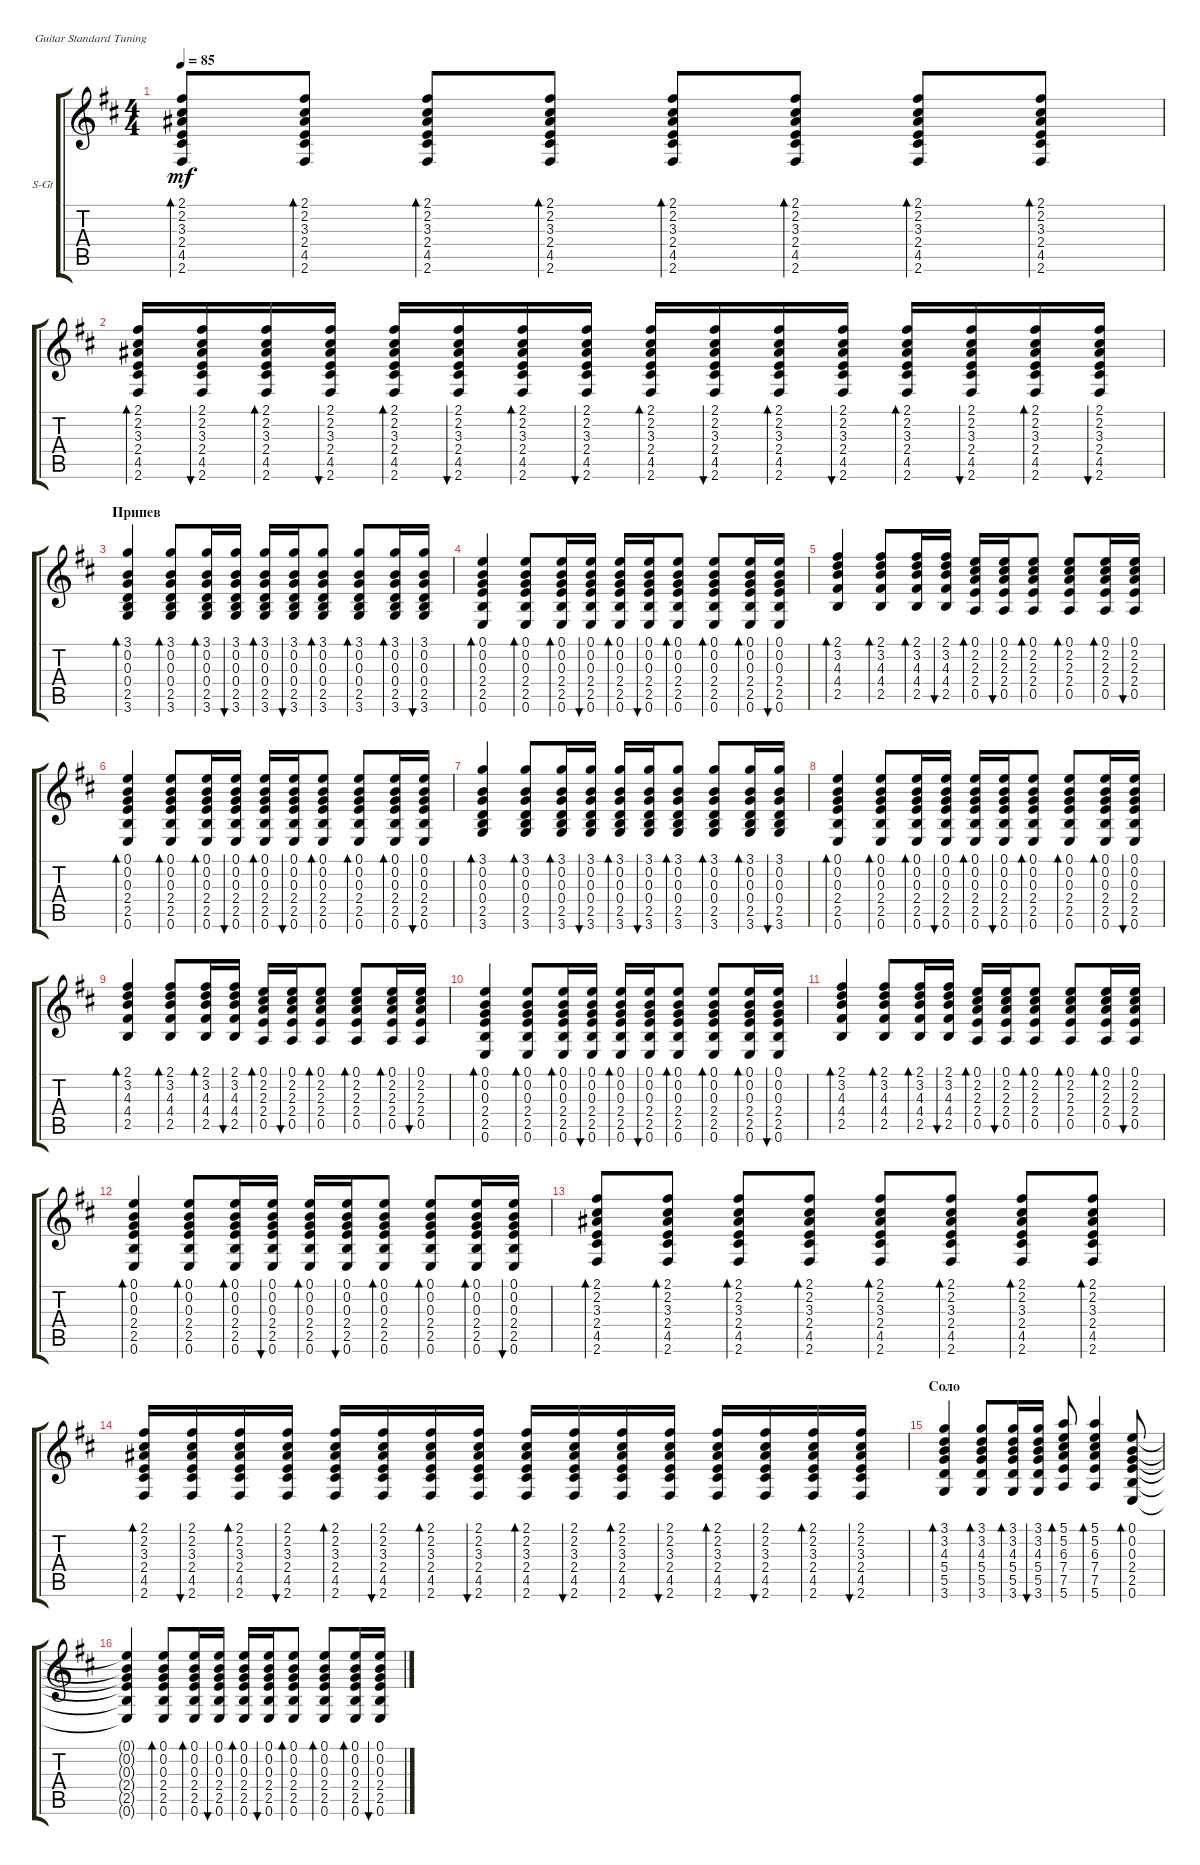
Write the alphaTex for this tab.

\defaultSystemsLayout 4
\bracketExtendMode groupsimilarinstruments
\firstSystemTrackNameOrientation horizontal
\otherSystemsTrackNameOrientation horizontal
\track ("Steel Guitar" "S-Gt") {instrument acousticguitarsteel}
\staff {score tabs}
\tuning (E4 B3 G3 D3 A2 E2)
\ts (4 4)
\tempo 85
\clef g2
\ks bminor
(4.5 2.4 3.3 2.2 2.1 2.6).8{bd 30 dy mf} (4.5 2.4 3.3 2.2 2.1 2.6).8{bd 30} (4.5 2.4 3.3 2.2 2.1 2.6).8{bd 30} (4.5 2.4 3.3 2.2 2.1 2.6).8{bd 30} (4.5 2.4 3.3 2.2 2.1 2.6).8{bd 30} (4.5 2.4 3.3 2.2 2.1 2.6).8{bd 30} (4.5 2.4 3.3 2.2 2.1 2.6).8{bd 30} (4.5 2.4 3.3 2.2 2.1 2.6).8{bd 30} |
(4.5 2.4 3.3 2.2 2.1 2.6).16{bd 30} (4.5 2.4 3.3 2.2 2.1 2.6).16{bu 30} (4.5 2.4 3.3 2.2 2.1 2.6).16{bd 30} (4.5 2.4 3.3 2.2 2.1 2.6).16{bu 30} (4.5 2.4 3.3 2.2 2.1 2.6).16{bd 30} (4.5 2.4 3.3 2.2 2.1 2.6).16{bu 30} (4.5 2.4 3.3 2.2 2.1 2.6).16{bd 30} (4.5 2.4 3.3 2.2 2.1 2.6).16{bu 30} (4.5 2.4 3.3 2.2 2.1 2.6).16{bd 30} (4.5 2.4 3.3 2.2 2.1 2.6).16{bu 30} (4.5 2.4 3.3 2.2 2.1 2.6).16{bd 30} (4.5 2.4 3.3 2.2 2.1 2.6).16{bu 30} (4.5 2.4 3.3 2.2 2.1 2.6).16{bd 30} (4.5 2.4 3.3 2.2 2.1 2.6).16{bu 30} (4.5 2.4 3.3 2.2 2.1 2.6).16{bd 30} (4.5 2.4 3.3 2.2 2.1 2.6).16{bu 30} |
\section ("" "Припев")
(2.5 0.4 0.3 0.2 3.1 3.6).4{bd 30} (2.5 0.4 0.3 0.2 3.1 3.6).8{bd 30} (2.5 0.4 0.3 0.2 3.1 3.6).16{bd 30} (2.5 0.4 0.3 0.2 3.1 3.6).16{bu 30} (2.5 0.4 0.3 0.2 3.1 3.6).16{bd 30} (2.5 0.4 0.3 0.2 3.1 3.6).16{bu 30} (2.5 0.4 0.3 0.2 3.1 3.6).8{bd 30} (2.5 0.4 0.3 0.2 3.1 3.6).8{bd 30} (2.5 0.4 0.3 0.2 3.1 3.6).16{bd 30} (2.5 0.4 0.3 0.2 3.1 3.6).16{bu 30} |
(2.5 2.4 0.3 0.2 0.1 0.6).4{bd 30} (2.5 2.4 0.3 0.2 0.1 0.6).8{bd 30} (2.5 2.4 0.3 0.2 0.1 0.6).16{bd 30} (2.5 2.4 0.3 0.2 0.1 0.6).16{bu 30} (2.5 2.4 0.3 0.2 0.1 0.6).16{bd 30} (2.5 2.4 0.3 0.2 0.1 0.6).16{bu 30} (2.5 2.4 0.3 0.2 0.1 0.6).8{bd 30} (2.5 2.4 0.3 0.2 0.1 0.6).8{bd 30} (2.5 2.4 0.3 0.2 0.1 0.6).16{bd 30} (2.5 2.4 0.3 0.2 0.1 0.6).16{bu 30} |
(2.5 4.4 4.3 3.2 2.1).4{bd 30} (2.5 4.4 4.3 3.2 2.1).8{bd 30} (2.5 4.4 4.3 3.2 2.1).16{bd 30} (2.5 4.4 4.3 3.2 2.1).16{bu 30} (0.5 2.4 2.3 2.2 0.1).16{bd 30} (0.5 2.4 2.3 2.2 0.1).16{bu 30} (0.5 2.4 2.3 2.2 0.1).8{bd 30} (0.5 2.4 2.3 2.2 0.1).8{bd 30} (0.5 2.4 2.3 2.2 0.1).16{bd 30} (0.5 2.4 2.3 2.2 0.1).16{bu 30} |
(2.5 2.4 0.3 0.2 0.1 0.6).4{bd 30} (2.5 2.4 0.3 0.2 0.1 0.6).8{bd 30} (2.5 2.4 0.3 0.2 0.1 0.6).16{bd 30} (2.5 2.4 0.3 0.2 0.1 0.6).16{bu 30} (2.5 2.4 0.3 0.2 0.1 0.6).16{bd 30} (2.5 2.4 0.3 0.2 0.1 0.6).16{bu 30} (2.5 2.4 0.3 0.2 0.1 0.6).8{bd 30} (2.5 2.4 0.3 0.2 0.1 0.6).8{bd 30} (2.5 2.4 0.3 0.2 0.1 0.6).16{bd 30} (2.5 2.4 0.3 0.2 0.1 0.6).16{bu 30} |
(2.5 0.4 0.3 0.2 3.1 3.6).4{bd 30} (2.5 0.4 0.3 0.2 3.1 3.6).8{bd 30} (2.5 0.4 0.3 0.2 3.1 3.6).16{bd 30} (2.5 0.4 0.3 0.2 3.1 3.6).16{bu 30} (2.5 0.4 0.3 0.2 3.1 3.6).16{bd 30} (2.5 0.4 0.3 0.2 3.1 3.6).16{bu 30} (2.5 0.4 0.3 0.2 3.1 3.6).8{bd 30} (2.5 0.4 0.3 0.2 3.1 3.6).8{bd 30} (2.5 0.4 0.3 0.2 3.1 3.6).16{bd 30} (2.5 0.4 0.3 0.2 3.1 3.6).16{bu 30} |
(2.5 2.4 0.3 0.2 0.1 0.6).4{bd 30} (2.5 2.4 0.3 0.2 0.1 0.6).8{bd 30} (2.5 2.4 0.3 0.2 0.1 0.6).16{bd 30} (2.5 2.4 0.3 0.2 0.1 0.6).16{bu 30} (2.5 2.4 0.3 0.2 0.1 0.6).16{bd 30} (2.5 2.4 0.3 0.2 0.1 0.6).16{bu 30} (2.5 2.4 0.3 0.2 0.1 0.6).8{bd 30} (2.5 2.4 0.3 0.2 0.1 0.6).8{bd 30} (2.5 2.4 0.3 0.2 0.1 0.6).16{bd 30} (2.5 2.4 0.3 0.2 0.1 0.6).16{bu 30} |
(2.5 4.4 4.3 3.2 2.1).4{bd 30} (2.5 4.4 4.3 3.2 2.1).8{bd 30} (2.5 4.4 4.3 3.2 2.1).16{bd 30} (2.5 4.4 4.3 3.2 2.1).16{bu 30} (0.5 2.4 2.3 2.2 0.1).16{bd 30} (0.5 2.4 2.3 2.2 0.1).16{bu 30} (0.5 2.4 2.3 2.2 0.1).8{bd 30} (0.5 2.4 2.3 2.2 0.1).8{bd 30} (0.5 2.4 2.3 2.2 0.1).16{bd 30} (0.5 2.4 2.3 2.2 0.1).16{bu 30} |
(2.5 2.4 0.3 0.2 0.1 0.6).4{bd 30} (2.5 2.4 0.3 0.2 0.1 0.6).8{bd 30} (2.5 2.4 0.3 0.2 0.1 0.6).16{bd 30} (2.5 2.4 0.3 0.2 0.1 0.6).16{bu 30} (2.5 2.4 0.3 0.2 0.1 0.6).16{bd 30} (2.5 2.4 0.3 0.2 0.1 0.6).16{bu 30} (2.5 2.4 0.3 0.2 0.1 0.6).8{bd 30} (2.5 2.4 0.3 0.2 0.1 0.6).8{bd 30} (2.5 2.4 0.3 0.2 0.1 0.6).16{bd 30} (2.5 2.4 0.3 0.2 0.1 0.6).16{bu 30} |
(2.5 4.4 4.3 3.2 2.1).4{bd 30} (2.5 4.4 4.3 3.2 2.1).8{bd 30} (2.5 4.4 4.3 3.2 2.1).16{bd 30} (2.5 4.4 4.3 3.2 2.1).16{bu 30} (0.5 2.4 2.3 2.2 0.1).16{bd 30} (0.5 2.4 2.3 2.2 0.1).16{bu 30} (0.5 2.4 2.3 2.2 0.1).8{bd 30} (0.5 2.4 2.3 2.2 0.1).8{bd 30} (0.5 2.4 2.3 2.2 0.1).16{bd 30} (0.5 2.4 2.3 2.2 0.1).16{bu 30} |
(2.5 2.4 0.3 0.2 0.1 0.6).4{bd 30} (2.5 2.4 0.3 0.2 0.1 0.6).8{bd 30} (2.5 2.4 0.3 0.2 0.1 0.6).16{bd 30} (2.5 2.4 0.3 0.2 0.1 0.6).16{bu 30} (2.5 2.4 0.3 0.2 0.1 0.6).16{bd 30} (2.5 2.4 0.3 0.2 0.1 0.6).16{bu 30} (2.5 2.4 0.3 0.2 0.1 0.6).8{bd 30} (2.5 2.4 0.3 0.2 0.1 0.6).8{bd 30} (2.5 2.4 0.3 0.2 0.1 0.6).16{bd 30} (2.5 2.4 0.3 0.2 0.1 0.6).16{bu 30} |
(4.5 2.4 3.3 2.2 2.1 2.6).8{bd 30} (4.5 2.4 3.3 2.2 2.1 2.6).8{bd 30} (4.5 2.4 3.3 2.2 2.1 2.6).8{bd 30} (4.5 2.4 3.3 2.2 2.1 2.6).8{bd 30} (4.5 2.4 3.3 2.2 2.1 2.6).8{bd 30} (4.5 2.4 3.3 2.2 2.1 2.6).8{bd 30} (4.5 2.4 3.3 2.2 2.1 2.6).8{bd 30} (4.5 2.4 3.3 2.2 2.1 2.6).8{bd 30} |
(4.5 2.4 3.3 2.2 2.1 2.6).16{bd 30} (4.5 2.4 3.3 2.2 2.1 2.6).16{bu 30} (4.5 2.4 3.3 2.2 2.1 2.6).16{bd 30} (4.5 2.4 3.3 2.2 2.1 2.6).16{bu 30} (4.5 2.4 3.3 2.2 2.1 2.6).16{bd 30} (4.5 2.4 3.3 2.2 2.1 2.6).16{bu 30} (4.5 2.4 3.3 2.2 2.1 2.6).16{bd 30} (4.5 2.4 3.3 2.2 2.1 2.6).16{bu 30} (4.5 2.4 3.3 2.2 2.1 2.6).16{bd 30} (4.5 2.4 3.3 2.2 2.1 2.6).16{bu 30} (4.5 2.4 3.3 2.2 2.1 2.6).16{bd 30} (4.5 2.4 3.3 2.2 2.1 2.6).16{bu 30} (4.5 2.4 3.3 2.2 2.1 2.6).16{bd 30} (4.5 2.4 3.3 2.2 2.1 2.6).16{bu 30} (4.5 2.4 3.3 2.2 2.1 2.6).16{bd 30} (4.5 2.4 3.3 2.2 2.1 2.6).16{bu 30} |
\section ("" "Соло")
(3.6 5.5 5.4 4.3 3.2 3.1).4{bd 30} (3.6 5.5 5.4 4.3 3.2 3.1).8{bd 30} (3.6 5.5 5.4 4.3 3.2 3.1).16{bd 30} (3.6 5.5 5.4 4.3 3.2 3.1).16{bu 30} (5.6 7.5 7.4 6.3 5.2 5.1).8{bd 30} (5.6 7.5 7.4 6.3 5.2 5.1).4{bd 30} (0.6 2.5 2.4 0.3 0.2 0.1).8{bd 30} |
(0.6{t} 2.5{t} 2.4{t} 0.3{t} 0.2{t} 0.1{t}).4 (2.5 2.4 0.3 0.2 0.1 0.6).8{bd 30} (2.5 2.4 0.3 0.2 0.1 0.6).16{bd 30} (2.5 2.4 0.3 0.2 0.1 0.6).16{bu 30} (2.5 2.4 0.3 0.2 0.1 0.6).16{bd 30} (2.5 2.4 0.3 0.2 0.1 0.6).16{bu 30} (2.5 2.4 0.3 0.2 0.1 0.6).8{bd 30} (2.5 2.4 0.3 0.2 0.1 0.6).8{bd 30} (2.5 2.4 0.3 0.2 0.1 0.6).16{bd 30} (2.5 2.4 0.3 0.2 0.1 0.6).16{bu 30}
